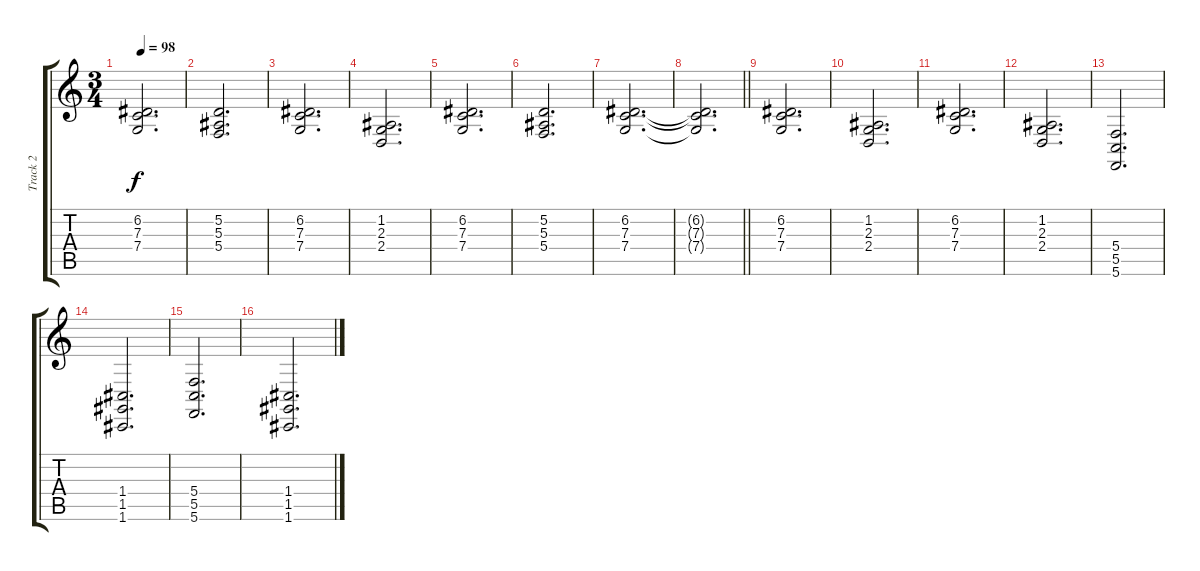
\track ("Track 2" "Track 2") {instrument synthstrings1}
\staff {score tabs}
\tuning (D4 A3 F3 C3 G2 C2) {hide}
\ts (3 4)
\tempo 98
\clef g2
\ks c
(6.2 7.3 7.4).2{d dy f} |
(5.2 5.3 5.4).2{d} |
(6.2 7.3 7.4).2{d} |
(1.2 2.3 2.4).2{d} |
(6.2 7.3 7.4).2{d} |
(5.2 5.3 5.4).2{d} |
(6.2 7.3 7.4).2{d} |
\barLineRight lightlight
(6.2{t} 7.3{t} 7.4{t}).2{d} |
(6.2 7.3 7.4).2{d} |
(1.2 2.3 2.4).2{d} |
(6.2 7.3 7.4).2{d} |
(1.2 2.3 2.4).2{d} |
(5.4 5.5 5.6).2{d} |
(1.4 1.5 1.6).2{d} |
(5.4 5.5 5.6).2{d} |
(1.4 1.5 1.6).2{d}
